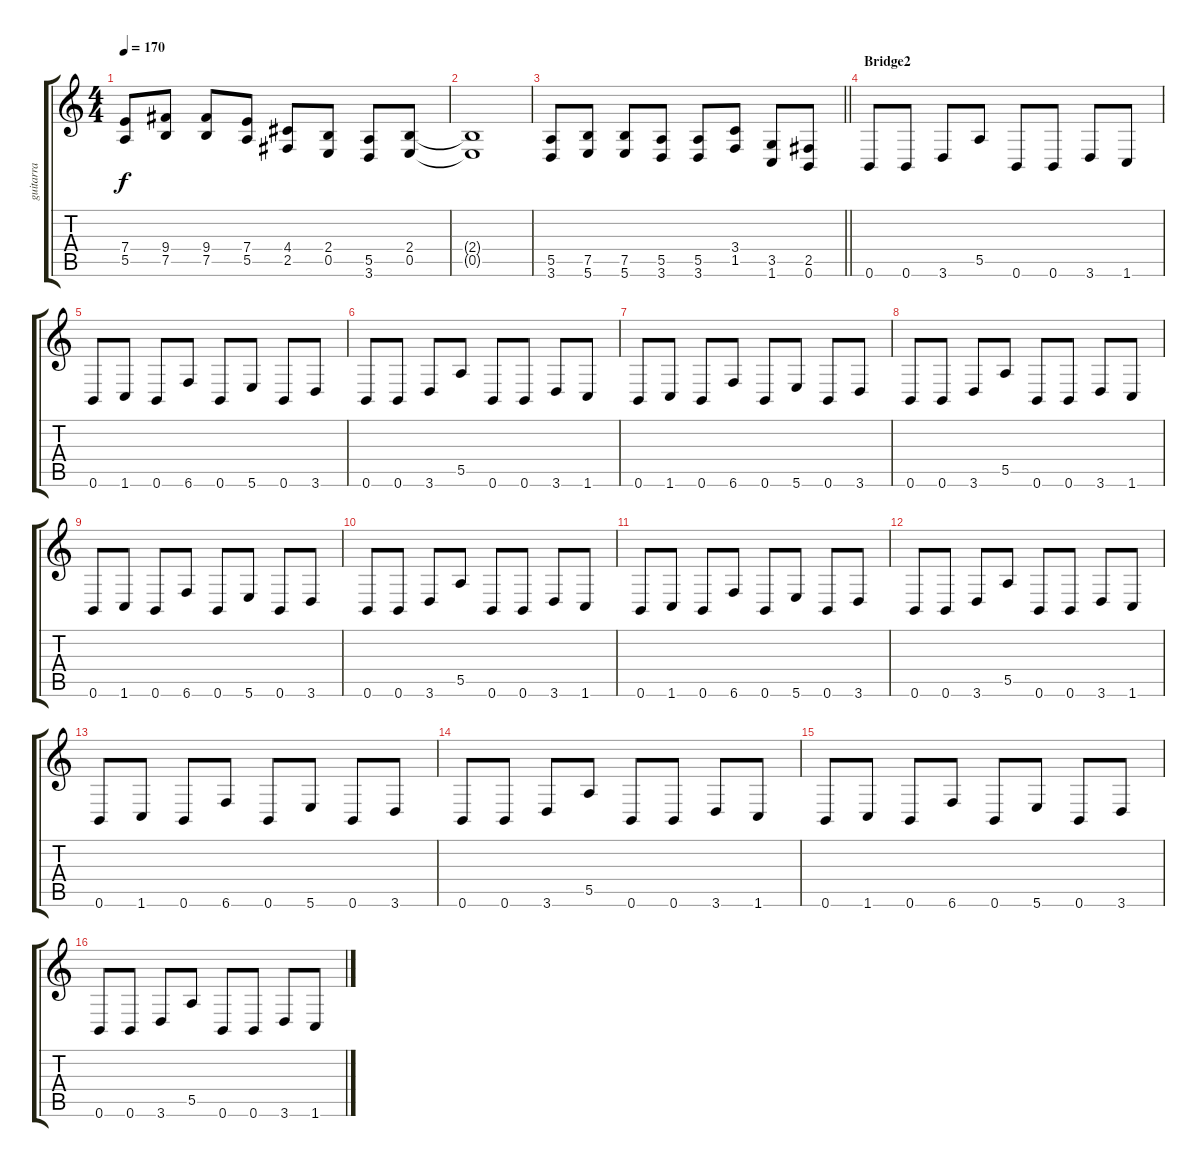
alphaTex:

\track ("guitarra" "guitarra") {instrument distortionguitar}
\staff {score tabs}
\tuning (B3 Gb3 D3 A2 E2 B1) {hide}
\ts (4 4)
\tempo 170
\clef g2
\ks c
(7.4 5.5).8{dy f} (9.4 7.5).8 (9.4 7.5).8 (7.4 5.5).8 (4.4 2.5).8 (2.4 0.5).8 (5.5 3.6).8 (2.4 0.5).8 |
(2.4{t} 0.5{t}).1 |
\barLineRight lightlight
(5.5 3.6).8 (7.5 5.6).8 (7.5 5.6).8 (5.5 3.6).8 (5.5 3.6).8 (3.4 1.5).8 (3.5 1.6).8 (2.5 0.6).8 |
\section ("" "Bridge2")
0.6.8 0.6.8 3.6.8 5.5.8 0.6.8 0.6.8 3.6.8 1.6.8 |
0.6.8 1.6.8 0.6.8 6.6.8 0.6.8 5.6.8 0.6.8 3.6.8 |
0.6.8 0.6.8 3.6.8 5.5.8 0.6.8 0.6.8 3.6.8 1.6.8 |
0.6.8 1.6.8 0.6.8 6.6.8 0.6.8 5.6.8 0.6.8 3.6.8 |
0.6.8 0.6.8 3.6.8 5.5.8 0.6.8 0.6.8 3.6.8 1.6.8 |
0.6.8 1.6.8 0.6.8 6.6.8 0.6.8 5.6.8 0.6.8 3.6.8 |
0.6.8 0.6.8 3.6.8 5.5.8 0.6.8 0.6.8 3.6.8 1.6.8 |
0.6.8 1.6.8 0.6.8 6.6.8 0.6.8 5.6.8 0.6.8 3.6.8 |
0.6.8 0.6.8 3.6.8 5.5.8 0.6.8 0.6.8 3.6.8 1.6.8 |
0.6.8 1.6.8 0.6.8 6.6.8 0.6.8 5.6.8 0.6.8 3.6.8 |
0.6.8 0.6.8 3.6.8 5.5.8 0.6.8 0.6.8 3.6.8 1.6.8 |
0.6.8 1.6.8 0.6.8 6.6.8 0.6.8 5.6.8 0.6.8 3.6.8 |
0.6.8 0.6.8 3.6.8 5.5.8 0.6.8 0.6.8 3.6.8 1.6.8
